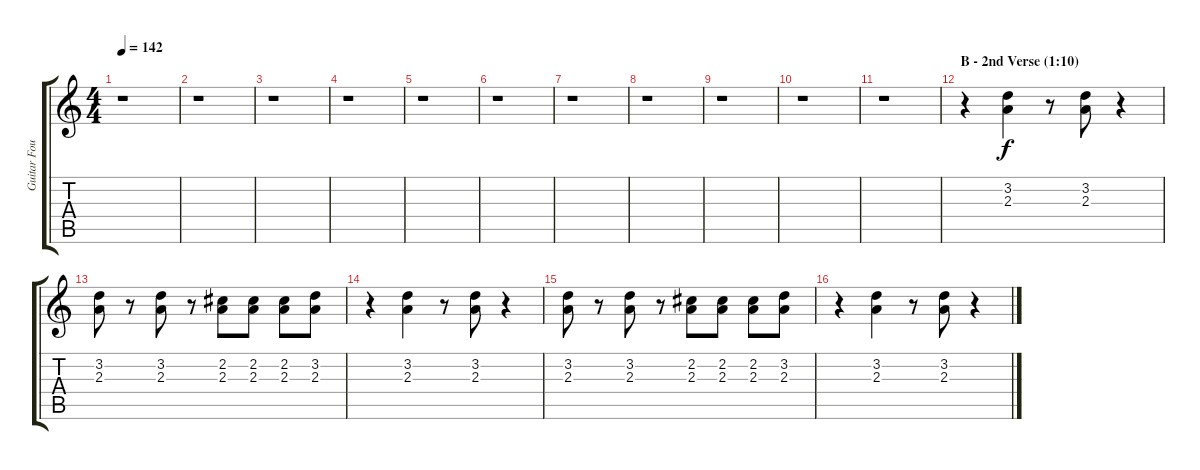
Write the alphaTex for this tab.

\track ("Guitar Four" "Guitar Fou") {instrument distortionguitar}
\staff {score tabs}
\tuning (E4 B3 G3 D3 A2 E2) {hide}
\ts (4 4)
\tempo 142
\clef g2
\ks c
r.1{dy f} |
r.1 |
r.1 |
r.1 |
r.1 |
r.1 |
r.1 |
r.1 |
r.1 |
r.1 |
r.1 |
\section ("" "B - 2nd Verse (1:10)")
r.4 (3.2 2.3).4 r.8 (3.2 2.3).8 r.4 |
(3.2 2.3).8 r.8 (3.2 2.3).8 r.8 (2.2 2.3).8 (2.2 2.3).8 (2.2 2.3).8 (3.2 2.3).8 |
r.4 (3.2 2.3).4 r.8 (3.2 2.3).8 r.4 |
(3.2 2.3).8 r.8 (3.2 2.3).8 r.8 (2.2 2.3).8 (2.2 2.3).8 (2.2 2.3).8 (3.2 2.3).8 |
r.4 (3.2 2.3).4 r.8 (3.2 2.3).8 r.4
